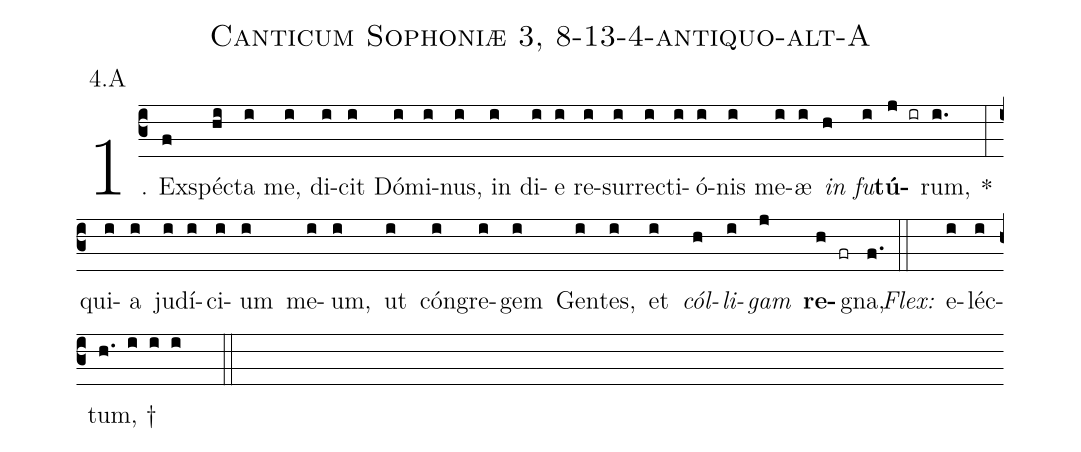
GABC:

name: Canticum Sophoniæ 3, 8-13-4-antiquo-alt-A;
annotation: 4.A;
%%
(c3)1. Ex(f)spéc(hi)ta(i) me,(i) di(i)cit(i) Dó(i)mi(i)nus,(i) in(i) di(i)e(i) re(i)sur(i)rec(i)ti(i)ó(i)nis(i) me(i)æ(i) <i>in</i>(h) <i>fu</i>(i)<b>tú</b>(j ir)rum,(i.) *(:) qui(i)a(i) ju(i)dí(i)ci(i)um(i) me(i)um,(i) ut(i) cón(i)gre(i)gem(i) Gen(i)tes,(i) et(i) <i>cól</i>(h)<i>li</i>(i)<i>gam</i>(j) <b>re</b>(h fr)gna,(f.) (::)
<i>Flex:</i>()  e(i)léc(i)tum, †(h. i i i  ::)
